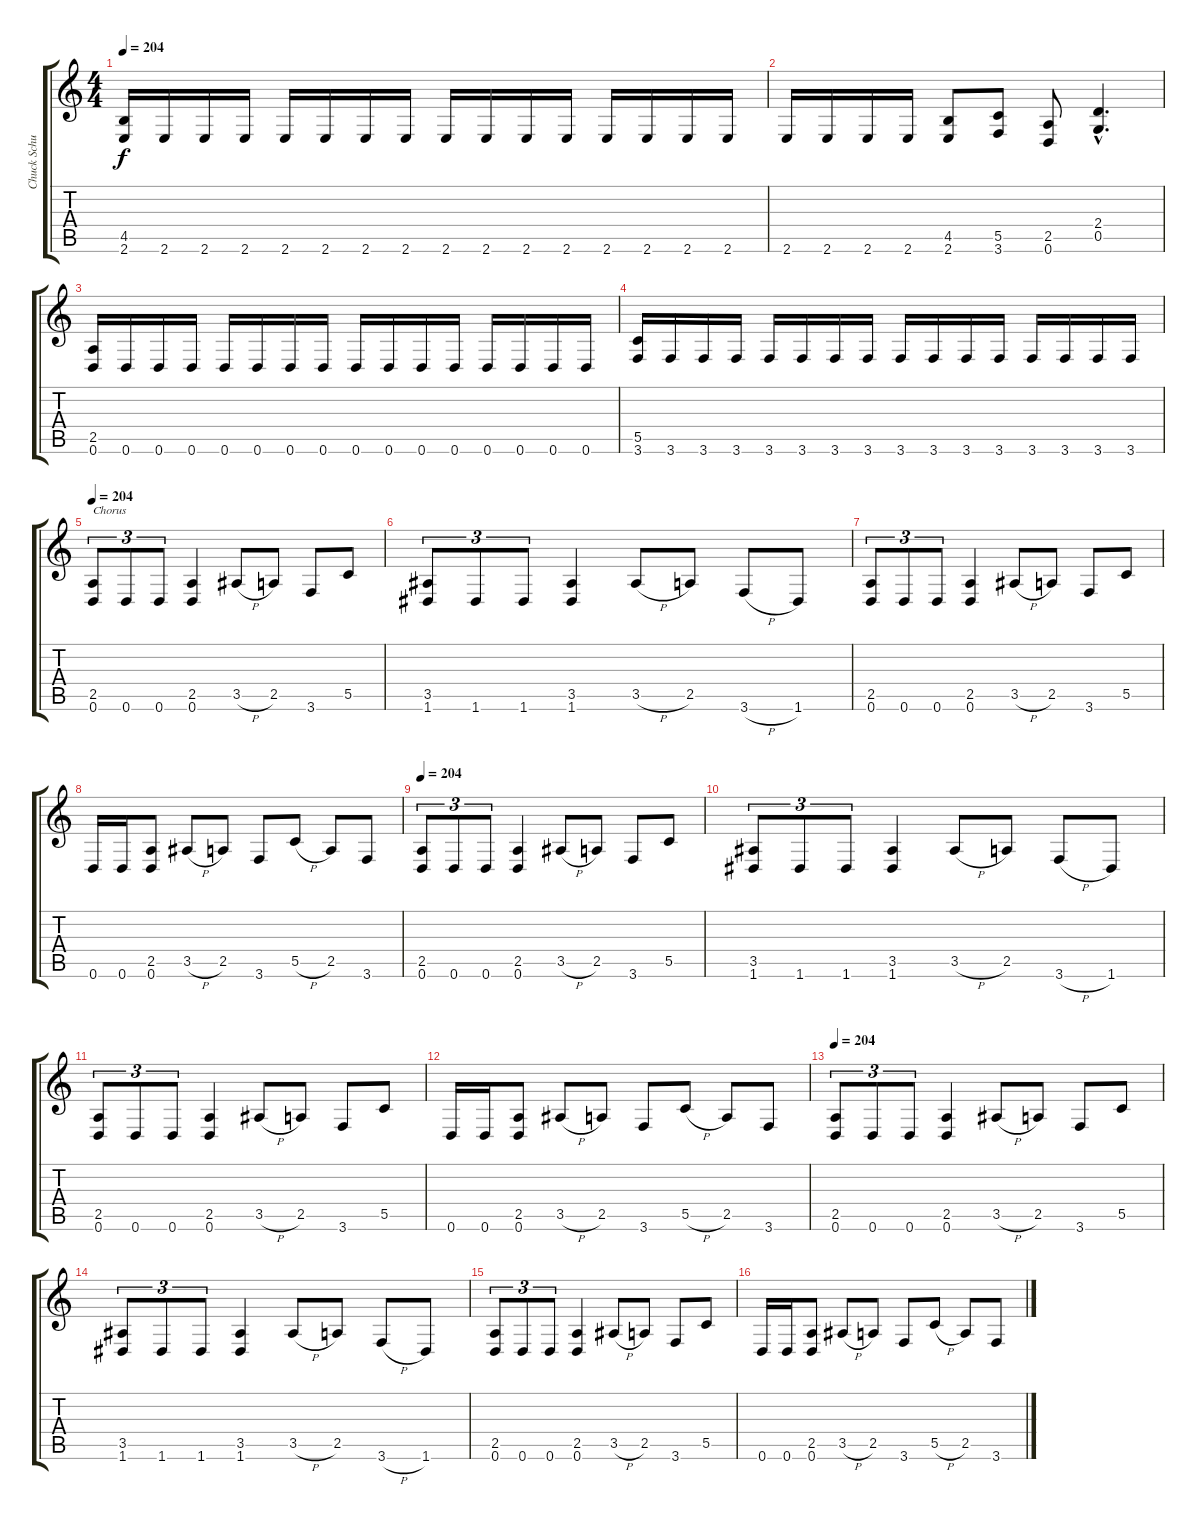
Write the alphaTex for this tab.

\track ("Chuck Schuldiner" "Chuck Schu") {instrument distortionguitar}
\staff {score tabs}
\tuning (D4 A3 F3 C3 G2 D2) {hide}
\ts (4 4)
\tempo 204
\clef g2
\ks c
(4.5 2.6).16{dy f} 2.6.16 2.6.16 2.6.16 2.6.16 2.6.16 2.6.16 2.6.16 2.6.16 2.6.16 2.6.16 2.6.16 2.6.16 2.6.16 2.6.16 2.6.16 |
2.6.16 2.6.16 2.6.16 2.6.16 (4.5 2.6).8 (5.5 3.6).8 (2.5 0.6).8 (2.4{hac} 0.5{hac}).4{d} |
(2.5 0.6).16 0.6.16 0.6.16 0.6.16 0.6.16 0.6.16 0.6.16 0.6.16 0.6.16 0.6.16 0.6.16 0.6.16 0.6.16 0.6.16 0.6.16 0.6.16 |
(5.5 3.6).16 3.6.16 3.6.16 3.6.16 3.6.16 3.6.16 3.6.16 3.6.16 3.6.16 3.6.16 3.6.16 3.6.16 3.6.16 3.6.16 3.6.16 3.6.16 |
\tempo 204
(2.5 0.6).8{tu (3 2) txt "Chorus"} 0.6.8{tu (3 2)} 0.6.8{tu (3 2)} (2.5 0.6).4 3.5{h}.8 2.5.8 3.6.8 5.5.8 |
(3.5 1.6).8{tu (3 2)} 1.6.8{tu (3 2)} 1.6.8{tu (3 2)} (3.5 1.6).4 3.5{h}.8 2.5.8 3.6{h}.8 1.6.8 |
(2.5 0.6).8{tu (3 2)} 0.6.8{tu (3 2)} 0.6.8{tu (3 2)} (2.5 0.6).4 3.5{h}.8 2.5.8 3.6.8 5.5.8 |
0.6.16 0.6.16 (2.5 0.6).8 3.5{h}.8 2.5.8 3.6.8 5.5{h}.8 2.5.8 3.6.8 |
\tempo 204
(2.5 0.6).8{tu (3 2)} 0.6.8{tu (3 2)} 0.6.8{tu (3 2)} (2.5 0.6).4 3.5{h}.8 2.5.8 3.6.8 5.5.8 |
(3.5 1.6).8{tu (3 2)} 1.6.8{tu (3 2)} 1.6.8{tu (3 2)} (3.5 1.6).4 3.5{h}.8 2.5.8 3.6{h}.8 1.6.8 |
(2.5 0.6).8{tu (3 2)} 0.6.8{tu (3 2)} 0.6.8{tu (3 2)} (2.5 0.6).4 3.5{h}.8 2.5.8 3.6.8 5.5.8 |
0.6.16 0.6.16 (2.5 0.6).8 3.5{h}.8 2.5.8 3.6.8 5.5{h}.8 2.5.8 3.6.8 |
\tempo 204
(2.5 0.6).8{tu (3 2)} 0.6.8{tu (3 2)} 0.6.8{tu (3 2)} (2.5 0.6).4 3.5{h}.8 2.5.8 3.6.8 5.5.8 |
(3.5 1.6).8{tu (3 2)} 1.6.8{tu (3 2)} 1.6.8{tu (3 2)} (3.5 1.6).4 3.5{h}.8 2.5.8 3.6{h}.8 1.6.8 |
(2.5 0.6).8{tu (3 2)} 0.6.8{tu (3 2)} 0.6.8{tu (3 2)} (2.5 0.6).4 3.5{h}.8 2.5.8 3.6.8 5.5.8 |
0.6.16 0.6.16 (2.5 0.6).8 3.5{h}.8 2.5.8 3.6.8 5.5{h}.8 2.5.8 3.6.8
